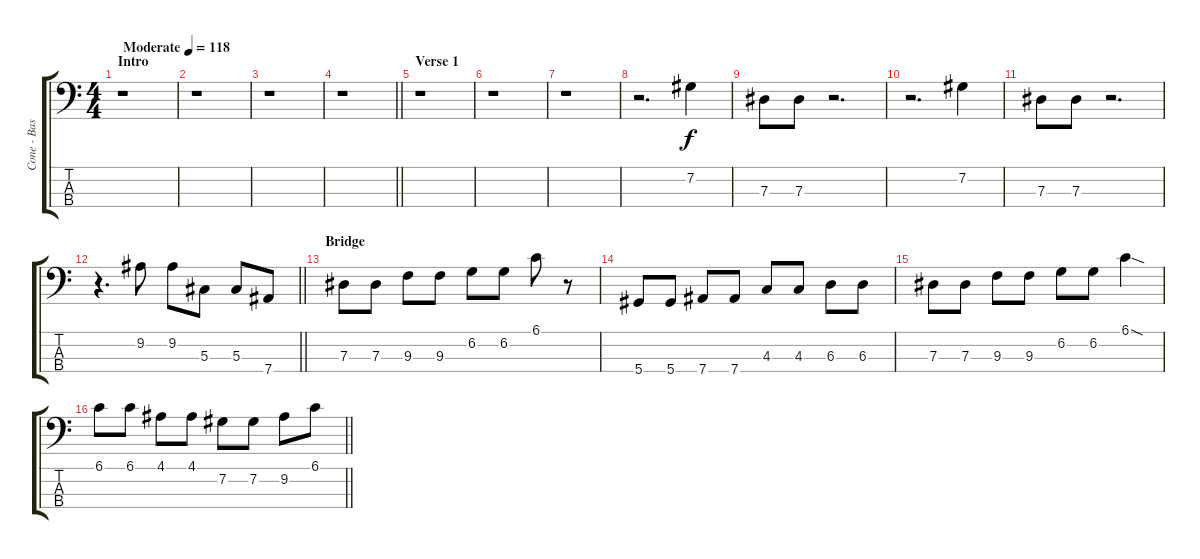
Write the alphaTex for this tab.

\track ("Cone - Bass" "Cone - Bas") {instrument electricbassfinger}
\staff {score tabs}
\tuning (Gb2 Db2 Ab1 Eb1) {hide}
\ts (4 4)
\section ("" "Intro")
\tempo (118 "Moderate")
\clef f4
\ks c
r.1{dy f instrument electricbassfinger} |
r.1 |
r.1 |
\barLineRight lightlight
r.1 |
\section ("" "Verse 1")
r.1 |
r.1 |
r.1 |
r.2{d} 7.2.4 |
7.3.8 7.3.8 r.2{d} |
r.2{d} 7.2.4 |
7.3.8 7.3.8 r.2{d} |
\barLineRight lightlight
r.4{d} 9.2.8 9.2.8 5.3.8 5.3.8 7.4.8 |
\section ("" "Bridge")
7.3.8 7.3.8 9.3.8 9.3.8 6.2.8 6.2.8 6.1.8 r.8 |
5.4.8 5.4.8 7.4.8 7.4.8 4.3.8 4.3.8 6.3.8 6.3.8 |
7.3.8 7.3.8 9.3.8 9.3.8 6.2.8 6.2.8 6.1{sod}.4 |
\barLineRight lightlight
6.1.8 6.1.8 4.1.8 4.1.8 7.2.8 7.2.8 9.2.8 6.1.8
